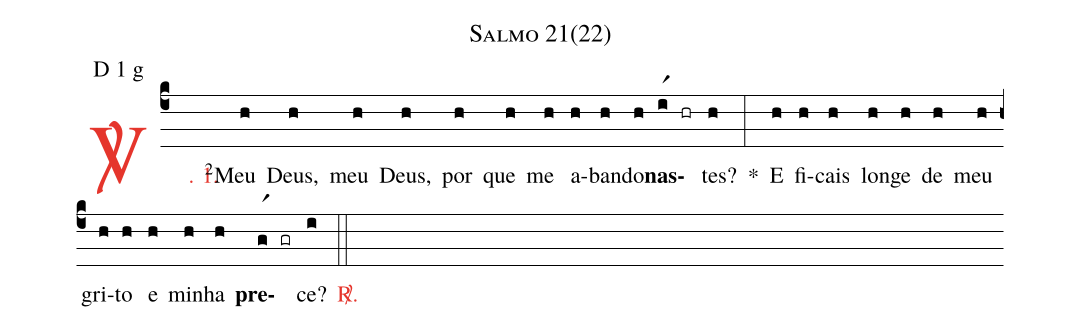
name: Salmo 21(22);
mode: D 1 g;
%%
(c4)

<c><sp>V/</sp>. 1.</c>() <v>\VSup{2}</v>Meu(h) Deus,(h) meu(h) Deus,(h) por(h) que(h) me(h) a(h)ban(h)do(h)<b>nas</b>(ir1)(hr)tes?(h) *(:) E(h) fi(h)cais(h) lon(h)ge(h) de(h) meu(h) gri(h)to(h) e(h) mi(h)nha(h) <b>pre</b>(gr1)(gr)ce?(i)

<c><sp>R/</sp>.</c>(::)
